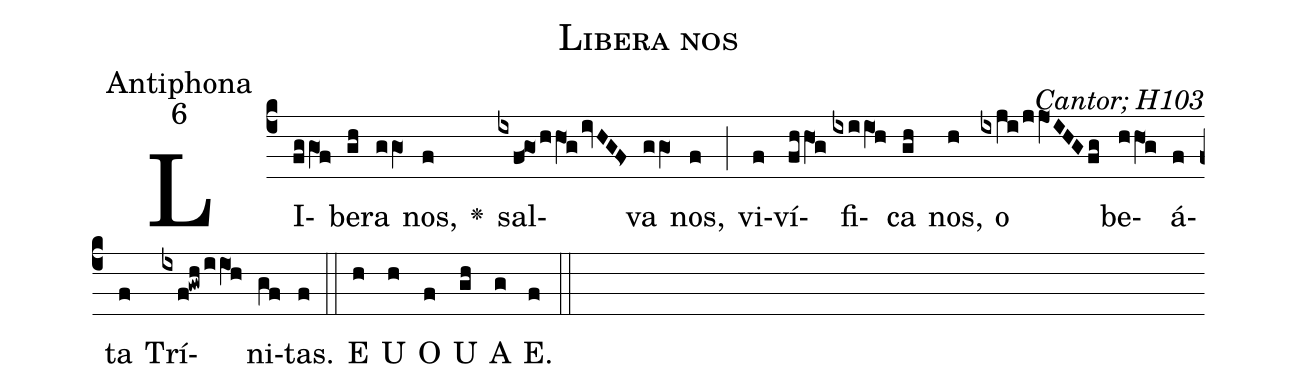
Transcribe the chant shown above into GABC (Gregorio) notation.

name:Libera nos;
office-part:Antiphona;
mode:6;
commentary:Cantor; H103;
%%
(c4)LI(fggO1f)be(gh)ra(ggO1) nos,(f) <v>\greheightstar</v>() sal(ixf<!go/hhO1givHGF>)va(ggO1) nos,(f) (;) vi(f)ví(fhhO1g)fi(ixiiO1h)ca(gh) nos,(h)
o(ixji/jjO1IHGfg) be(hhO1g)á(f)ta(f) Trí(ixf!gwh/iiO1h)ni(gf)tas.(f) (::)

E(h) U(h) O(f) U(gh) A(g) E.(f) (::)
